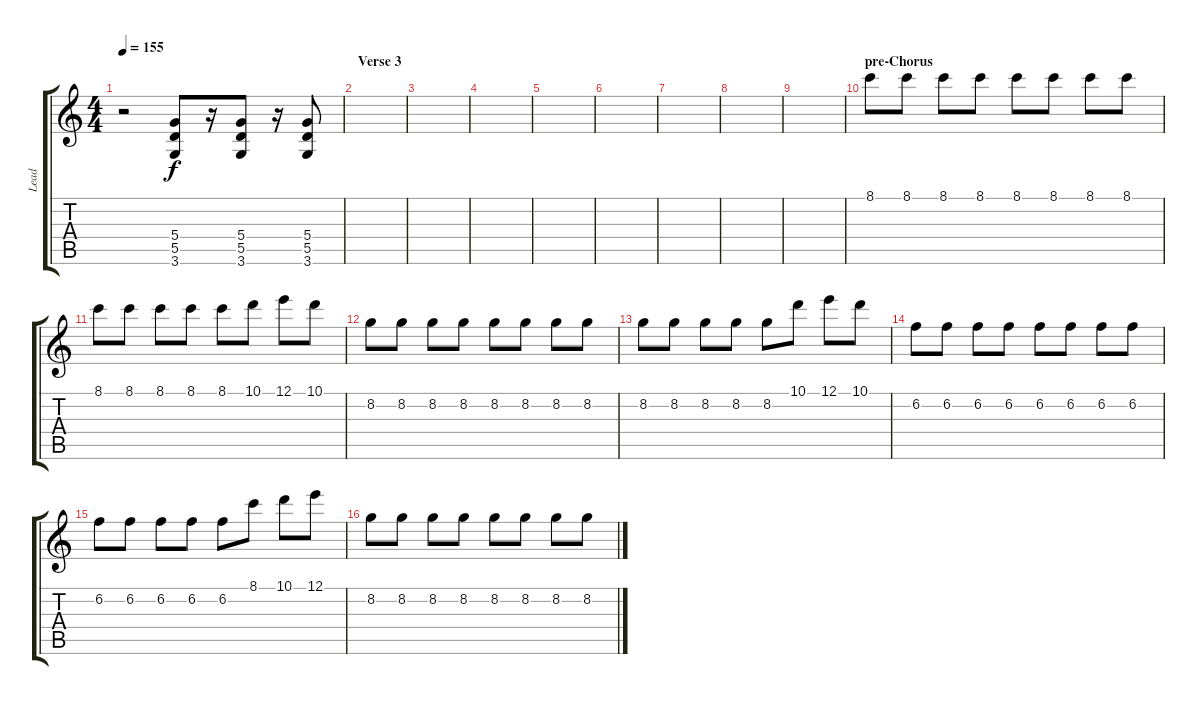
\track ("Lead" "Lead") {instrument overdrivenguitar}
\staff {score tabs}
\tuning (E4 B3 G3 D3 A2 E2) {hide}
\ts (4 4)
\tempo 155
\clef g2
\ks c
r.2{dy f} (5.4 5.5 3.6).8 r.16 (5.4 5.5 3.6).8 r.16 (5.4 5.5 3.6).8 |
\section ("" "Verse 3")
|
|
|
|
|
|
|
|
\section ("" "pre-Chorus")
8.1.8{volume 11} 8.1.8 8.1.8 8.1.8 8.1.8 8.1.8 8.1.8 8.1.8 |
8.1.8 8.1.8 8.1.8 8.1.8 8.1.8 10.1.8 12.1.8 10.1.8 |
8.2.8{volume 13} 8.2.8 8.2.8 8.2.8 8.2.8 8.2.8 8.2.8 8.2.8 |
8.2.8 8.2.8 8.2.8 8.2.8 8.2.8 10.1.8 12.1.8 10.1.8 |
6.2.8 6.2.8 6.2.8 6.2.8 6.2.8 6.2.8 6.2.8 6.2.8 |
6.2.8 6.2.8 6.2.8 6.2.8 6.2.8 8.1.8 10.1.8 12.1.8 |
8.2.8 8.2.8 8.2.8 8.2.8 8.2.8 8.2.8 8.2.8 8.2.8
